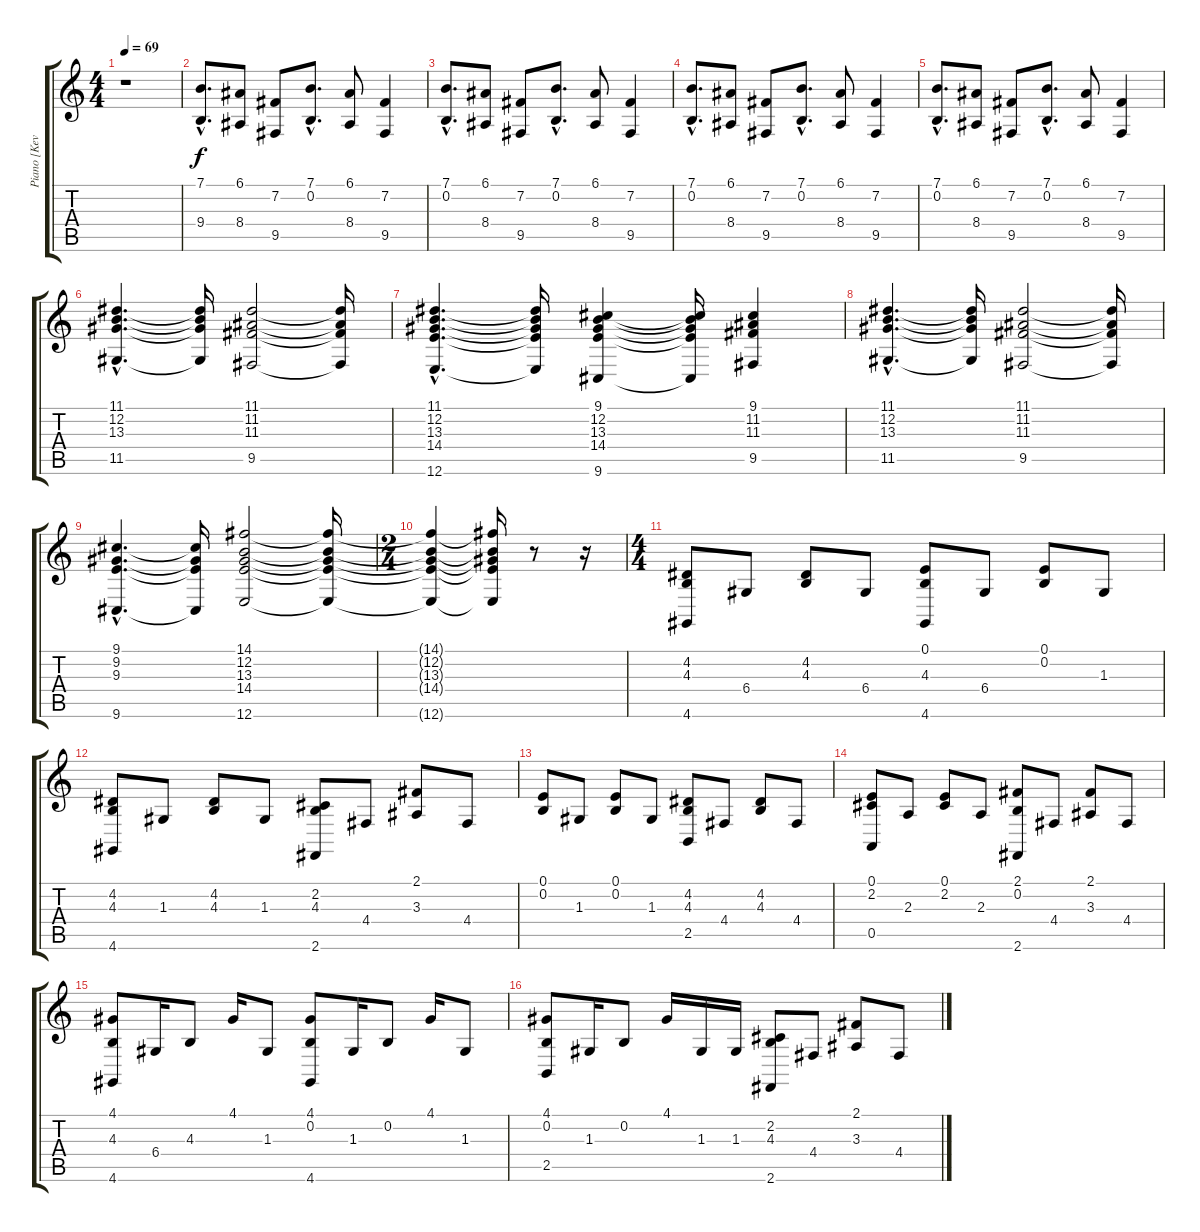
\track ("Piano [Kevin Moore]" "Piano [Kev") {instrument electricgrandpiano}
\staff {score tabs}
\tuning (E4 B3 G3 D3 A2 E2) {hide}
\ts (4 4)
\tempo 69
\clef g2
\ks c
r.1{dy f instrument electricgrandpiano} |
(7.1{hac} 9.4{hac}).8{d} (6.1 8.4).8 (7.2 9.5).8 (7.1{hac} 0.2{hac}).8{d} (6.1 8.4).8 (7.2 9.5).4 |
(7.1{hac} 0.2{hac}).8{d} (6.1 8.4).8 (7.2 9.5).8 (7.1{hac} 0.2{hac}).8{d} (6.1 8.4).8 (7.2 9.5).4 |
(7.1{hac} 0.2{hac}).8{d} (6.1 8.4).8 (7.2 9.5).8 (7.1{hac} 0.2{hac}).8{d} (6.1 8.4).8 (7.2 9.5).4 |
(7.1{hac} 0.2{hac}).8{d} (6.1 8.4).8 (7.2 9.5).8 (7.1{hac} 0.2{hac}).8{d} (6.1 8.4).8 (7.2 9.5).4 |
(11.1{hac} 12.2{hac} 13.3{hac} 11.5{hac}).4{d} (11.1{t} 12.2{t} 13.3{t} 11.5{t}).16 (11.1 11.2 11.3 9.5).2 (11.1{t} 11.2{t} 11.3{t} 9.5{t}).16 |
(11.1{hac} 12.2{hac} 13.3{hac} 14.4{hac} 12.6{hac}).4{d} (11.1{t} 12.2{t} 13.3{t} 14.4{t} 12.6{t}).16 (9.1 12.2 13.3 14.4 9.6).4 (9.1{t} 12.2{t} 13.3{t} 14.4{t} 9.6{t}).16 (9.1 11.2 11.3 9.5).4 |
(11.1{hac} 12.2{hac} 13.3{hac} 11.5{hac}).4{d} (11.1{t} 12.2{t} 13.3{t} 11.5{t}).16 (11.1 11.2 11.3 9.5).2 (11.1{t} 11.2{t} 11.3{t} 9.5{t}).16 |
(9.1{hac} 9.2{hac} 9.3{hac} 9.6{hac}).4{d} (9.1{t} 9.2{t} 9.3{t} 9.6{t}).16 (14.1 12.2 13.3 14.4 12.6).2 (14.1{t} 12.2{t} 13.3{t} 14.4{t} 12.6{t}).16 |
\ts (2 4)
(14.1{t} 12.2{t} 13.3{t} 14.4{t} 12.6{t}).4 (14.1{t} 12.2{t} 13.3{t} 14.4{t} 12.6{t}).16 r.8 r.16 |
\ts (4 4)
(4.2 4.3 4.6).8 6.4.8 (4.2 4.3).8 6.4.8 (0.1 4.3 4.6).8 6.4.8 (0.1 0.2).8 1.3.8 |
(4.2 4.3 4.6).8 1.3.8 (4.2 4.3).8 1.3.8 (2.2 4.3 2.6).8 4.4.8 (2.1 3.3).8 4.4.8 |
(0.1 0.2).8 1.3.8 (0.1 0.2).8 1.3.8 (4.2 4.3 2.5).8 4.4.8 (4.2 4.3).8 4.4.8 |
(0.1 2.2 0.5).8 2.3.8 (0.1 2.2).8 2.3.8 (2.1 0.2 2.6).8 4.4.8 (2.1 3.3).8 4.4.8 |
(4.1 4.3 4.6).8 6.4.16 4.3.8 4.1.16 1.3.8 (4.1 0.2 4.6).8 1.3.16 0.2.8 4.1.16 1.3.8 |
(4.1 0.2 2.5).8 1.3.16 0.2.8 4.1.16 1.3.16 1.3.16 (2.2 4.3 2.6).8 4.4.8 (2.1 3.3).8 4.4.8
